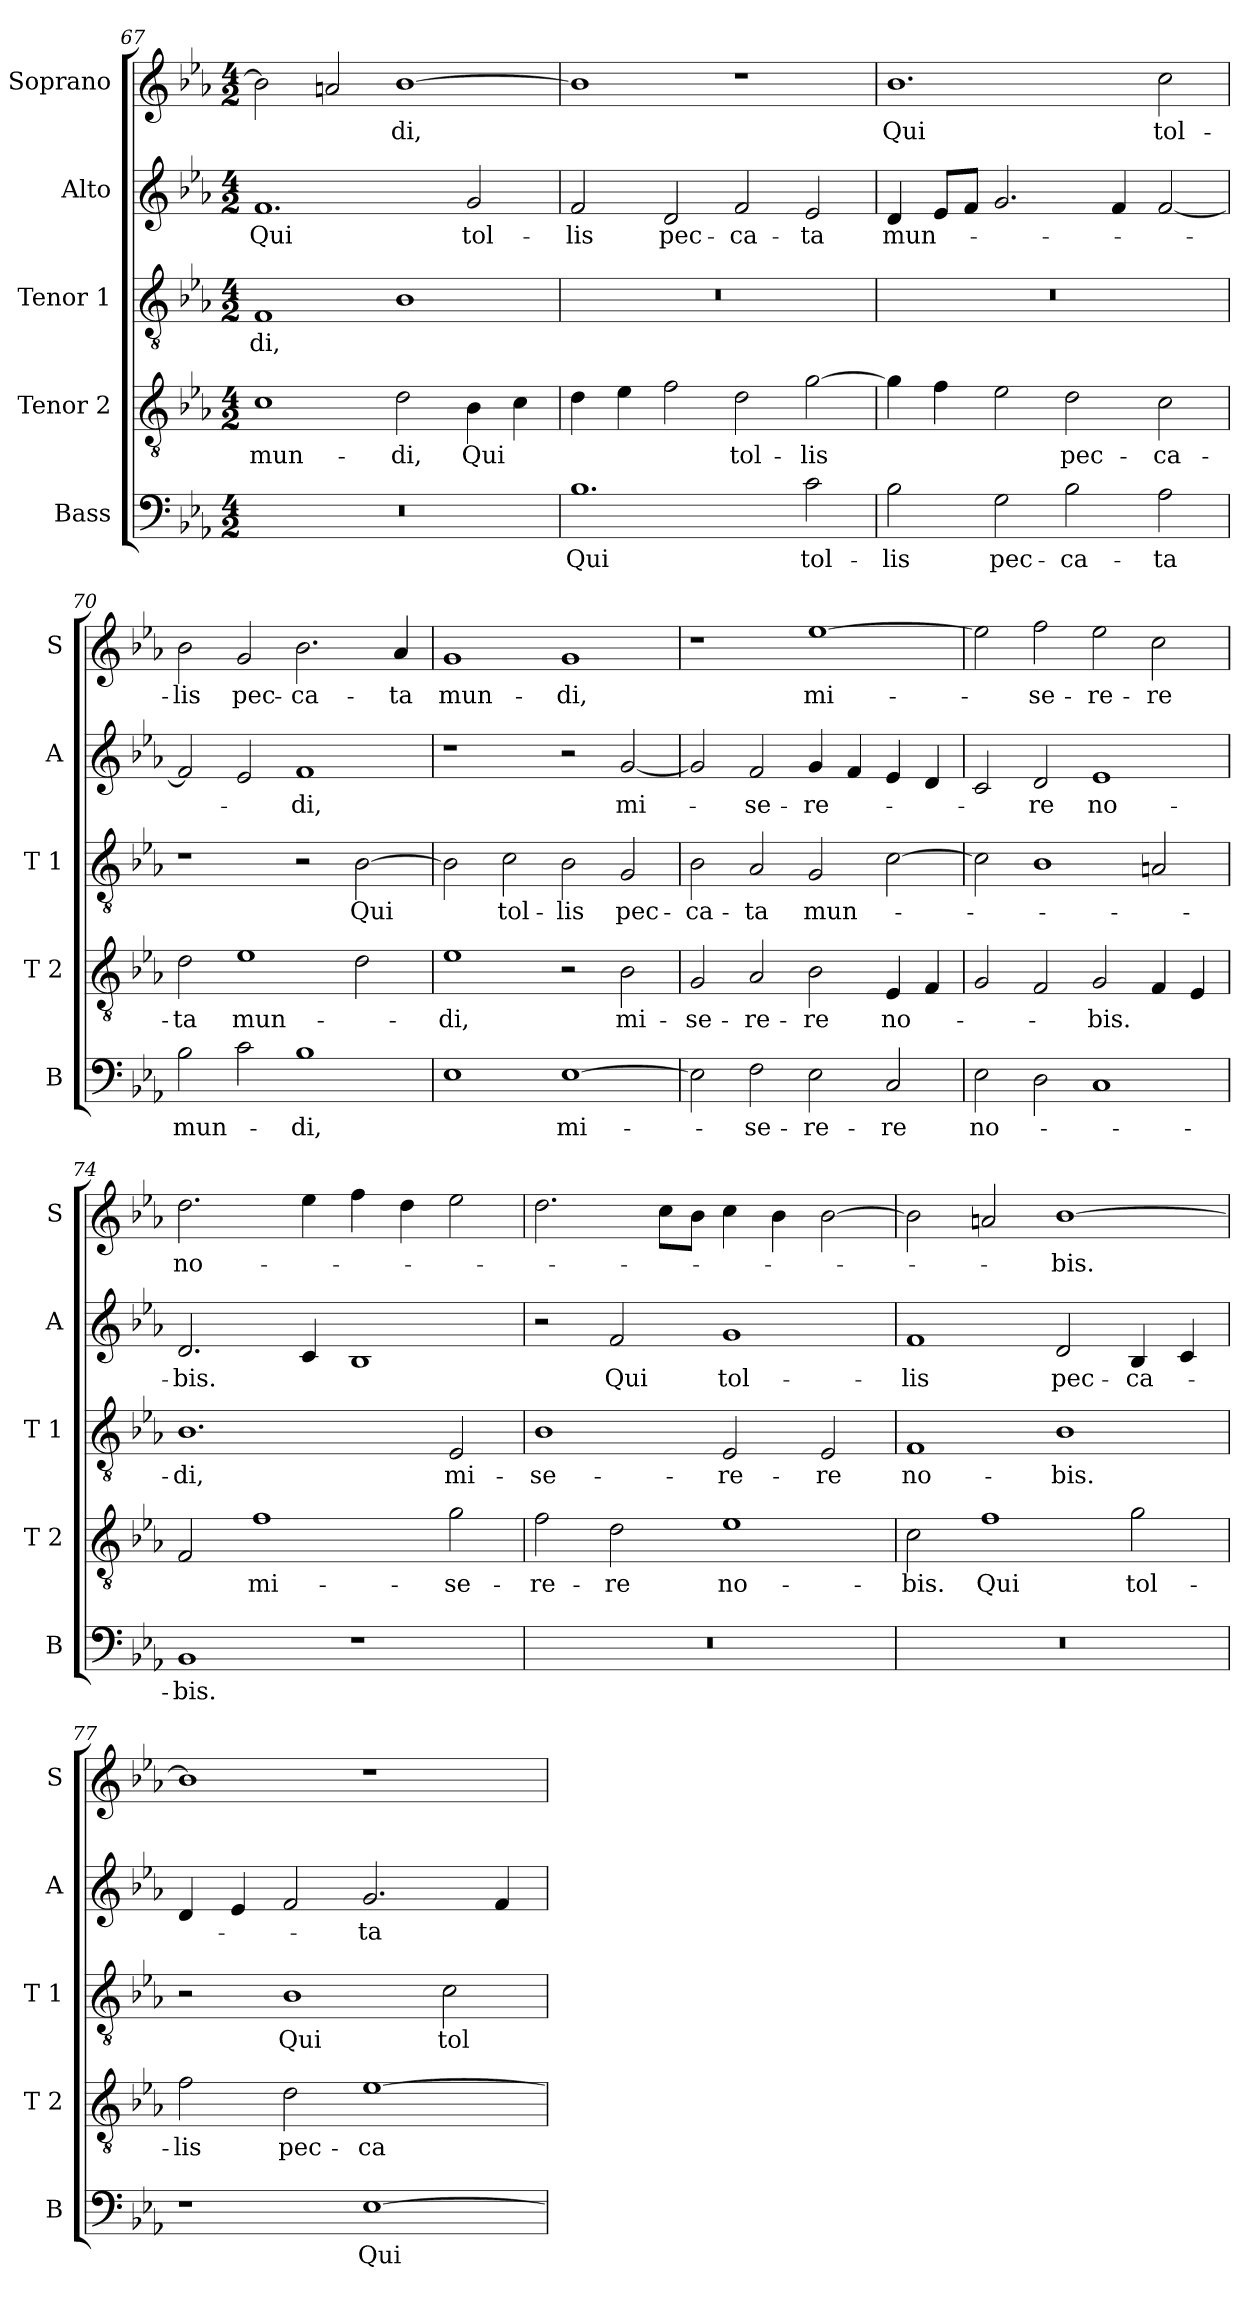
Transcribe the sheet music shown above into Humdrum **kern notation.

**kern	**text	**kern	**text	**kern	**text	**kern	**text	**kern	**text
*part5	*part5	*part4	*part4	*part3	*part3	*part2	*part2	*part1	*part1
*staff5	*staff5	*staff4	*staff4	*staff3	*staff3	*staff2	*staff2	*staff1	*staff1
*I"Bass	*	*I"Tenor 2	*	*I"Tenor 1	*	*I"Alto	*	*I"Soprano	*
*I'B	*	*I'T 2	*	*I'T 1	*	*I'A	*	*I'S	*
!!LO:PB:g=z
*clefF4	*	*clefGv2	*	*clefGv2	*	*clefG2	*	*clefG2	*
*k[b-e-a-]	*	*k[b-e-a-]	*	*k[b-e-a-]	*	*k[b-e-a-]	*	*k[b-e-a-]	*
*E-:	*	*E-:	*	*E-:	*	*E-:	*	*E-:	*
*M4/2	*	*M4/2	*	*M4/2	*	*M4/2	*	*M4/2	*
=67	=67	=67	=67	=67	=67	=67	=67	=67	=67
!	!	!	!LO:LY:b	!	!LO:LY:b	!	!LO:LY:b	!	!
0r	.	1c	mun-	1F	-di,	1.f	Qui	2b-\]	.
.	.	.	.	.	.	.	.	2an/	.
!	!	!	!LO:LY:b	!	!	!	!	!	!LO:LY:b
.	.	2d\	-di,	1B-	.	.	.	[1b-	-di,
!	!	!	!LO:LY:b	!	!	!	!LO:LY:b	!	!
.	.	4B-\	Qui	.	.	2g/	tol-	.	.
.	.	4c\	.	.	.	.	.	.	.
=68	=68	=68	=68	=68	=68	=68	=68	=68	=68
!	!LO:LY:b	!	!	!	!	!	!LO:LY:b	!	!
1.B-	Qui	4d\	.	0r	.	2f/	-lis	1b-]	.
.	.	4e-\	.	.	.	.	.	.	.
!	!	!	!	!	!	!	!LO:LY:b	!	!
.	.	2f\	.	.	.	2d/	pec-	.	.
!	!	!	!LO:LY:b	!	!	!	!LO:LY:b	!	!
.	.	2d\	tol-	.	.	2f/	-ca-	1r	.
!	!LO:LY:b	!	!LO:LY:b	!	!	!	!LO:LY:b	!	!
2c\	tol-	[2g\	-lis	.	.	2e-/	-ta	.	.
=69	=69	=69	=69	=69	=69	=69	=69	=69	=69
!	!LO:LY:b	!	!	!	!	!	!LO:LY:b	!	!LO:LY:b
2B-\	-lis	4g\]	.	0r	.	4d/	mun-	1.b-	Qui
.	.	4f\	.	.	.	8e-/L	.	.	.
.	.	.	.	.	.	8f/J	.	.	.
!	!LO:LY:b	!	!	!	!	!	!	!	!
2G\	pec-	2e-\	.	.	.	2.g/	.	.	.
!	!LO:LY:b	!	!LO:LY:b	!	!	!	!	!	!
2B-\	-ca-	2d\	pec-	.	.	.	.	.	.
.	.	.	.	.	.	4f/	.	.	.
!	!LO:LY:b	!	!LO:LY:b	!	!	!	!	!	!LO:LY:b
2A-\	-ta	2c\	-ca-	.	.	[2f/	.	2cc\	tol-
=70	=70	=70	=70	=70	=70	=70	=70	=70	=70
!	!LO:LY:b	!	!LO:LY:b	!	!	!	!	!	!LO:LY:b
2B-\	mun-	2d\	-ta	1r	.	2f/]	.	2b-\	-lis
!	!	!	!LO:LY:b	!	!	!	!	!	!LO:LY:b
2c\	.	1e-	mun-	.	.	2e-/	.	2g/	pec-
!	!LO:LY:b	!	!	!	!	!	!LO:LY:b	!	!LO:LY:b
1B-	-di,	.	.	2r	.	1f	-di,	2.b-\	-ca-
!	!	!	!	!	!LO:LY:b	!	!	!	!
.	.	2d\	.	[2B-\	Qui	.	.	.	.
!	!	!	!	!	!	!	!	!	!LO:LY:b
.	.	.	.	.	.	.	.	4a-/	-ta
=71	=71	=71	=71	=71	=71	=71	=71	=71	=71
!	!	!	!LO:LY:b	!	!	!	!	!	!LO:LY:b
1E-	.	1e-	-di,	2B-\]	.	1r	.	1g	mun-
!	!	!	!	!	!LO:LY:b	!	!	!	!
.	.	.	.	2c\	tol-	.	.	.	.
!	!LO:LY:b	!	!	!	!LO:LY:b	!	!	!	!LO:LY:b
[1E-	mi-	2r	.	2B-\	-lis	2r	.	1g	-di,
!	!	!	!LO:LY:b	!	!LO:LY:b	!	!LO:LY:b	!	!
.	.	2B-\	mi-	2G/	pec-	[2g/	mi-	.	.
=72	=72	=72	=72	=72	=72	=72	=72	=72	=72
!	!	!	!LO:LY:b	!	!LO:LY:b	!	!	!	!
2E-\]	.	2G/	-se-	2B-\	-ca-	2g/]	.	1r	.
!	!LO:LY:b	!	!LO:LY:b	!	!LO:LY:b	!	!LO:LY:b	!	!
2F\	-se-	2A-/	-re-	2A-/	-ta	2f/	-se-	.	.
!	!LO:LY:b	!	!LO:LY:b	!	!LO:LY:b	!	!LO:LY:b	!	!LO:LY:b
2E-\	-re-	2B-\	-re	2G/	mun-	4g/	-re-	[1ee-	mi-
.	.	.	.	.	.	4f/	.	.	.
!	!LO:LY:b	!	!LO:LY:b	!	!	!	!	!	!
2C/	-re	4E-/	no-	[2c\	.	4e-/	.	.	.
.	.	4F/	.	.	.	4d/	.	.	.
!!LO:LB:g=z
=73	=73	=73	=73	=73	=73	=73	=73	=73	=73
!	!LO:LY:b	!	!	!	!	!	!	!	!
2E-\	no-	2G/	.	2c\]	.	2c/	.	2ee-\]	.
!	!	!	!	!	!	!	!LO:LY:b	!	!LO:LY:b
2D\	.	2F/	.	1B-	.	2d/	-re	2ff\	-se-
!	!	!	!LO:LY:b	!	!	!	!LO:LY:b	!	!LO:LY:b
1C	.	2G/	-bis.	.	.	1e-	no-	2ee-\	-re-
!	!	!	!	!	!	!	!	!	!LO:LY:b
.	.	4F/	.	2An/	.	.	.	2cc\	-re
.	.	4E-/	.	.	.	.	.	.	.
=74	=74	=74	=74	=74	=74	=74	=74	=74	=74
!	!LO:LY:b	!	!	!	!LO:LY:b	!	!LO:LY:b	!	!LO:LY:b
1BB-	-bis.	2F/	.	1.B-	-di,	2.d/	-bis.	2.dd\	no-
!	!	!	!LO:LY:b	!	!	!	!	!	!
.	.	1f	mi-	.	.	.	.	.	.
.	.	.	.	.	.	4c/	.	4ee-\	.
1r	.	.	.	.	.	1B-	.	4ff\	.
.	.	.	.	.	.	.	.	4dd\	.
!	!	!	!LO:LY:b	!	!LO:LY:b	!	!	!	!
.	.	2g\	-se-	2E-/	mi-	.	.	2ee-\	.
=75	=75	=75	=75	=75	=75	=75	=75	=75	=75
!	!	!	!LO:LY:b	!	!LO:LY:b	!	!	!	!
0r	.	2f\	-re-	1B-	-se-	2r	.	2.dd\	.
!	!	!	!LO:LY:b	!	!	!	!LO:LY:b	!	!
.	.	2d\	-re	.	.	2f/	Qui	.	.
.	.	.	.	.	.	.	.	8cc\L	.
.	.	.	.	.	.	.	.	8b-\J	.
!	!	!	!LO:LY:b	!	!LO:LY:b	!	!LO:LY:b	!	!
.	.	1e-	no-	2E-/	-re-	1g	tol-	4cc\	.
.	.	.	.	.	.	.	.	4b-\	.
!	!	!	!	!	!LO:LY:b	!	!	!	!
.	.	.	.	2E-/	-re	.	.	[2b-\	.
=76	=76	=76	=76	=76	=76	=76	=76	=76	=76
!	!	!	!LO:LY:b	!	!LO:LY:b	!	!LO:LY:b	!	!
0r	.	2c\	-bis.	1F	no-	1f	-lis	2b-\]	.
!	!	!	!LO:LY:b	!	!	!	!	!	!
.	.	1f	Qui	.	.	.	.	2an/	.
!	!	!	!	!	!LO:LY:b	!	!LO:LY:b	!	!LO:LY:b
.	.	.	.	1B-	-bis.	2d/	pec-	[1b-	-bis.
!	!	!	!LO:LY:b	!	!	!	!LO:LY:b	!	!
.	.	2g\	tol-	.	.	4B-/	-ca-	.	.
.	.	.	.	.	.	4c/	.	.	.
=77	=77	=77	=77	=77	=77	=77	=77	=77	=77
!	!	!	!LO:LY:b	!	!	!	!	!	!
1r	.	2f\	-lis	2r	.	4d/	.	1b-]	.
.	.	.	.	.	.	4e-/	.	.	.
!	!	!	!LO:LY:b	!	!LO:LY:b	!	!	!	!
.	.	2d\	pec-	1B-	Qui	2f/	.	.	.
!	!LO:LY:b	!	!LO:LY:b	!	!	!	!LO:LY:b	!	!
[1E-	Qui	[1e-	-ca-	.	.	2.g/	-ta	1r	.
!	!	!	!	!	!LO:LY:b	!	!	!	!
.	.	.	.	2c\	tol-	.	.	.	.
.	.	.	.	.	.	4f/	.	.	.
=	=	=	=	=	=	=	=	=	=
*-	*-	*-	*-	*-	*-	*-	*-	*-	*-
